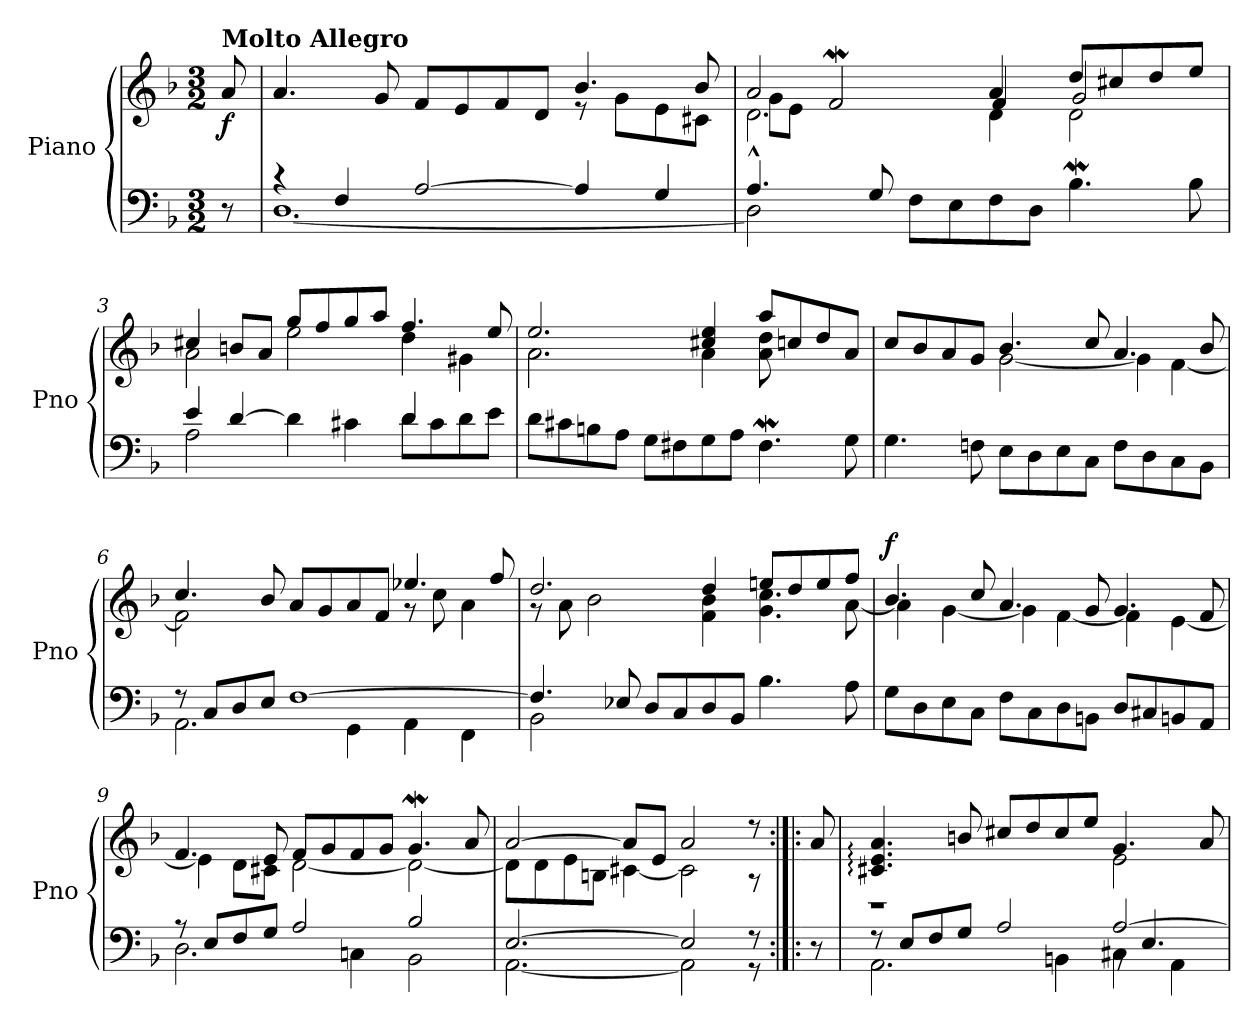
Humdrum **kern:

**kern	**kern	**dynam
*part1	*part1	*part1
*staff2	*staff1	*staff1/2
*I"Piano	*	*
*I'Pno	*	*
*clefF4	*clefG2	*
*k[b-]	*k[b-]	*
*M3/2	*M3/2	*
=	=	=
!	!LO:TX:a:B:t=Molto  Allegro	!
!	!	!LO:DY:b
8r	8a/	f
=1	=1	=1
*^	*^	*
4r	[1.D	4.a/	1ryy	.
4F/	.	.	.	.
.	.	8g/	.	.
[2A/	.	8f/L	.	.
.	.	8e/	.	.
.	.	8f/	.	.
.	.	8d/J	.	.
4A/]	.	4.b-/	8r	.
.	.	.	8g\L	.
4G/	.	.	8e\	.
.	.	8b-/	8c#X\J	.
=2	=2	=2	=2	=2
*	*	*	*^	*
4.A^^/	2D\]	2a/	2.d\	8g\L	.
.	.	.	.	8e\J	.
.	.	.	.	2fw/	.
8G/	.	.	.	.	.
8F\L	1ryy	4ryy	.	.	.
8E\	.	.	.	.	.
8F\	.	4a/	4d\	4f/	.
8D\J	.	.	.	.	.
4.B-w\	.	8dd/L	2d\	2g/	.
.	.	8cc#X/	.	.	.
.	.	8dd/	.	.	.
8B-\	.	8ee/J	.	.	.
*	*	*	*v	*v	*
!!LO:LB:g=z
=3	=3	=3	=3	=3
4e/	2A\	4cc#X/	2a\	.
[4d/	.	8bn/L	.	.
.	.	8a/J	.	.
4d\]	2ryy	8gg/L	2ee\	.
.	.	8ff/	.	.
4c#X\	.	8gg/	.	.
.	.	8aa/J	.	.
8d\L	4d/	4.ff/	4dd\	.
8c#\	.	.	.	.
8d\	4ryy	.	4g#X\	.
8e\J	.	8ee/	.	.
*v	*v	*	*	*
=4	=4	=4	=4
8d\L	2.ee/	2.a\	.
8c#X\	.	.	.
8Bn\	.	.	.
8A\J	.	.	.
8G\L	.	.	.
8F#X\	.	.	.
8G\	4cc#X/ 4ee/	4a\	.
8A\J	.	.	.
4.F#W\	8aa/L	8a\ 8dd\	.
.	8ccn/	4.ryy	.
.	8dd/	.	.
8G\	8a/J	.	.
!!LO:LB:g=z	!!
=5	=5	=5	=5
4.G\	8cc/L	2ryy	.
.	8b-/	.	.
.	8a/	.	.
8Fn\	8g/J	.	.
8E\L	4.b-/	[2g\	.
8D\	.	.	.
8E\	.	.	.
8C\J	8cc/	.	.
8F\L	4.a/	4g\]	.
8D\	.	.	.
8C\	.	[4f\	.
8BB-\J	8b-/	.	.
=6	=6	=6	=6
*^	*	*	*
8r	2.AA\	4.cc/	2f\]	.
8C/L	.	.	.	.
8D/	.	.	.	.
8E/J	.	8b-/	.	.
[1F	.	8a/L	2ryy	.
.	.	8g/	.	.
.	4GG\	8a/	.	.
.	.	8f/J	.	.
.	4AA\	4.ee-X/	8r	.
.	.	.	8cc\	.
.	4FF\	.	4a\	.
.	.	8ff/	.	.
!!LO:LB:g=z	!!
=7	=7	=7	=7	=7
4.F/]	2BB-\	2.dd/	8r	.
.	.	.	8a\	.
.	.	.	2b-\	.
8E-X/	.	.	.	.
8D/L	1ryy	.	.	.
8C/	.	.	.	.
8D/	.	4dd/	4f\ 4b-\	.
8BB-/J	.	.	.	.
4.B-\	.	8een/L	4.g\ 4.cc\	.
.	.	8dd/	.	.
.	.	8ee/	.	.
8A\	.	8ff/J	[8a\	.
*v	*v	*	*	*
=8	=8	=8	=8
!	!	!	!LO:DY:a
8G\L	4.b-/	4a\]	f
8D\	.	.	.
8E\	.	[4g\	.
8C\J	8cc/	.	.
8F\L	4.a/	4g\]	.
8C\	.	.	.
8D\	.	[4f\	.
8BBn\J	8g/	.	.
8D/L	4.g/	4f\]	.
8C#X/	.	.	.
8BBn/	.	[4e\	.
8AA/J	8f/	.	.
!!LO:LB:g=z	!!
=9	=9	=9	=9
*^	*	*	*
8r	2.D\	4.f/	4e\]	.
8E/L	.	.	.	.
8F/	.	.	8d\L	.
8G/J	.	8e/	8c#X\J	.
2A/	.	8f/L	[2d\	.
.	.	8g/	.	.
.	4Cn\	8f/	.	.
.	.	8g/J	.	.
2B-/	2BB-\	4.gW/	2d\_	.
.	.	8a/	.	.
=10	=10	=10	=10	=10
[2.E/	[2.AA\	[2a/	8d\L]	.
.	.	.	8d\	.
.	.	.	8e\	.
.	.	.	8Bn\J	.
.	.	8a/L]	[4c#X\	.
.	.	8e/J	.	.
2E/]	2AA\]	2a/	2c#\]	.
8r	8r	8r	8r	.
*v	*v	*	*	*
*	*v	*v	*
!!LO:PB:g=z
=10X1:|!|:	=10X1:|!|:	=10X1:|!|:
8r	8a/	.
=11	=11	=11
*^	*^	*
*	*^	*	*	*
8r	2.AA\	1ryy	4.c#X/: 4.e/: 4.a/:	1r	.
8E/L	.	.	.	.	.
8F/	.	.	.	.	.
8G/J	.	.	8bn/	.	.
2A/	.	.	8cc#X/L	.	.
.	.	.	8dd/	.	.
.	4BBn\	.	8cc#/	.	.
.	.	.	8ee/J	.	.
[2A/	4C#X\	8rBB	4.g/	2e\	.
.	.	4.E/	.	.	.
.	4AA\	.	.	.	.
.	.	.	8a/	.	.
*v	*v	*v	*	*	*
*	*v	*v	*
=	=	=
*-	*-	*-
